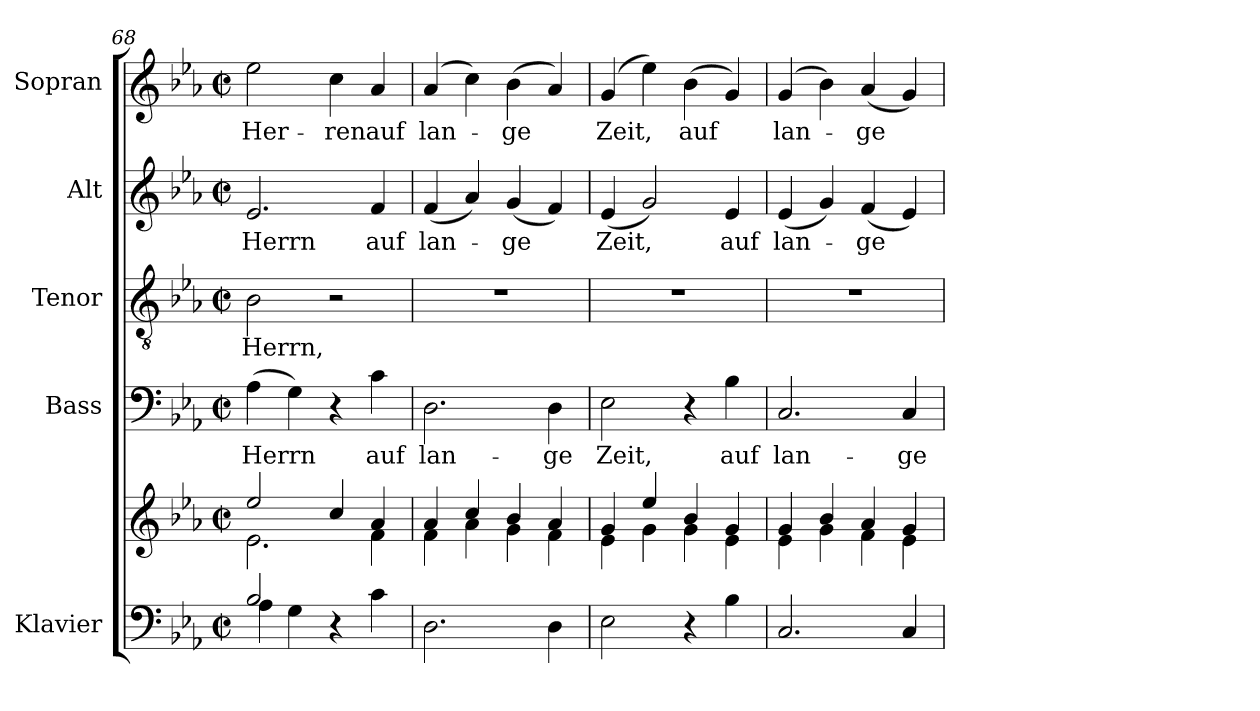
**kern	**kern	**kern	**text	**kern	**text	**kern	**text	**kern	**text
*part5	*part5	*part4	*part4	*part3	*part3	*part2	*part2	*part1	*part1
*staff6	*staff5	*staff4	*staff4	*staff3	*staff3	*staff2	*staff2	*staff1	*staff1
*I"Klavier	*	*I"Bass	*	*I"Tenor	*	*I"Alt	*	*I"Sopran	*
*I'Klav.	*	*I'B.	*	*I'T.	*	*I'A.	*	*I'S.	*
*clefF4	*clefG2	*clefF4	*	*clefGv2	*	*clefG2	*	*clefG2	*
*	*	*	*	*ITrd7c12	*	*	*	*	*
*k[b-e-a-]	*k[b-e-a-]	*k[b-e-a-]	*	*k[b-e-a-]	*	*k[b-e-a-]	*	*k[b-e-a-]	*
*E-:	*E-:	*E-:	*	*E-:	*	*E-:	*	*E-:	*
*M2/2	*M2/2	*M2/2	*	*M2/2	*	*M2/2	*	*M2/2	*
*met(c|)	*met(c|)	*met(c|)	*	*met(c|)	*	*met(c|)	*	*met(c|)	*
=68	=68	=68	=68	=68	=68	=68	=68	=68	=68
*^	*^	*	*	*	*	*	*	*	*
!	!	!	!	!	!LO:LY:b:color=#000000	!	!	!	!	!	!
!	!	!	!	!	!	!	!LO:LY:b:color=#000000	!	!	!	!
!	!	!	!	!	!	!	!	!	!LO:LY:b:color=#000000	!	!
!	!	!	!	!	!	!	!	!	!	!	!LO:LY:b:color=#000000
2B-i/	4A-i\	2ee-i/	2.e-i\	(4A-i\	Herrn	2BB-i\	Herrn,	2.e-i/	Herrn	2ee-i\	Her-
.	4Gi\	.	.	4Gi\)	.	.	.	.	.	.	.
!	!	!	!	!	!	!	!	!	!	!	!LO:LY:b:color=#000000
4r	2ryy	4cci/	.	4r	.	2r	.	.	.	4cci\	-ren
!	!	!	!	!	!LO:LY:b:color=#000000	!	!	!	!	!	!
!	!	!	!	!	!	!	!	!	!LO:LY:b:color=#000000	!	!
!	!	!	!	!	!	!	!	!	!	!	!LO:LY:b:color=#000000
4ci\	.	4a-i/	4fi\	4ci\	auf	.	.	4fi/	auf	4a-i/	auf
*v	*v	*	*	*	*	*	*	*	*	*	*
=69	=69	=69	=69	=69	=69	=69	=69	=69	=69	=69
!	!	!	!	!LO:LY:b:color=#000000	!	!	!	!	!	!
!	!	!	!	!	!	!	!	!LO:LY:b:color=#000000	!	!
!	!	!	!	!	!	!	!	!	!	!LO:LY:b:color=#000000
2.Di\	4a-i/	4fi\	2.Di\	lan-	1r	.	(4fi/	lan-	(4a-i/	lan-
.	4cci/	4a-i\	.	.	.	.	4a-i/)	.	4cci\)	.
!	!	!	!	!	!	!	!	!LO:LY:b:color=#000000	!	!
!	!	!	!	!	!	!	!	!	!	!LO:LY:b:color=#000000
.	4b-i/	4gi\	.	.	.	.	(4gi/	-ge	(4b-i\	-ge
!	!	!	!	!LO:LY:b:color=#000000	!	!	!	!	!	!
4Di\	4a-i/	4fi\	4Di\	-ge	.	.	4fi/)	.	4a-i/)	.
=70	=70	=70	=70	=70	=70	=70	=70	=70	=70	=70
!	!	!	!	!LO:LY:b:color=#000000	!	!	!	!	!	!
!	!	!	!	!	!	!	!	!LO:LY:b:color=#000000	!	!
!	!	!	!	!	!	!	!	!	!	!LO:LY:b:color=#000000
2E-i\	4gi/	4e-i\	2E-i\	Zeit,	1r	.	(4e-i/	Zeit,	(4gi/	Zeit,
.	4ee-i/	4gi\	.	.	.	.	2gi/)	.	4ee-i\)	.
!	!	!	!	!	!	!	!	!	!	!LO:LY:b:color=#000000
4r	4b-i/	4gi\	4r	.	.	.	.	.	(4b-i\	auf
!	!	!	!	!LO:LY:b:color=#000000	!	!	!	!	!	!
!	!	!	!	!	!	!	!	!LO:LY:b:color=#000000	!	!
4B-i\	4gi/	4e-i\	4B-i\	auf	.	.	4e-i/	auf	4gi/)	.
=71	=71	=71	=71	=71	=71	=71	=71	=71	=71	=71
!	!	!	!	!LO:LY:b:color=#000000	!	!	!	!	!	!
!	!	!	!	!	!	!	!	!LO:LY:b:color=#000000	!	!
!	!	!	!	!	!	!	!	!	!	!LO:LY:b:color=#000000
2.Ci/	4gi/	4e-i\	2.Ci/	lan-	1r	.	(4e-i/	lan-	(4gi/	lan-
.	4b-i/	4gi\	.	.	.	.	4gi/)	.	4b-i\)	.
!	!	!	!	!	!	!	!	!LO:LY:b:color=#000000	!	!
!	!	!	!	!	!	!	!	!	!	!LO:LY:b:color=#000000
.	4a-i/	4fi\	.	.	.	.	(4fi/	-ge	(4a-i/	-ge
!	!	!	!	!LO:LY:b:color=#000000	!	!	!	!	!	!
4Ci/	4gi/	4e-i\	4Ci/	-ge	.	.	4e-i/)	.	4gi/)	.
*	*v	*v	*	*	*	*	*	*	*	*
=	=	=	=	=	=	=	=	=	=
*-	*-	*-	*-	*-	*-	*-	*-	*-	*-
